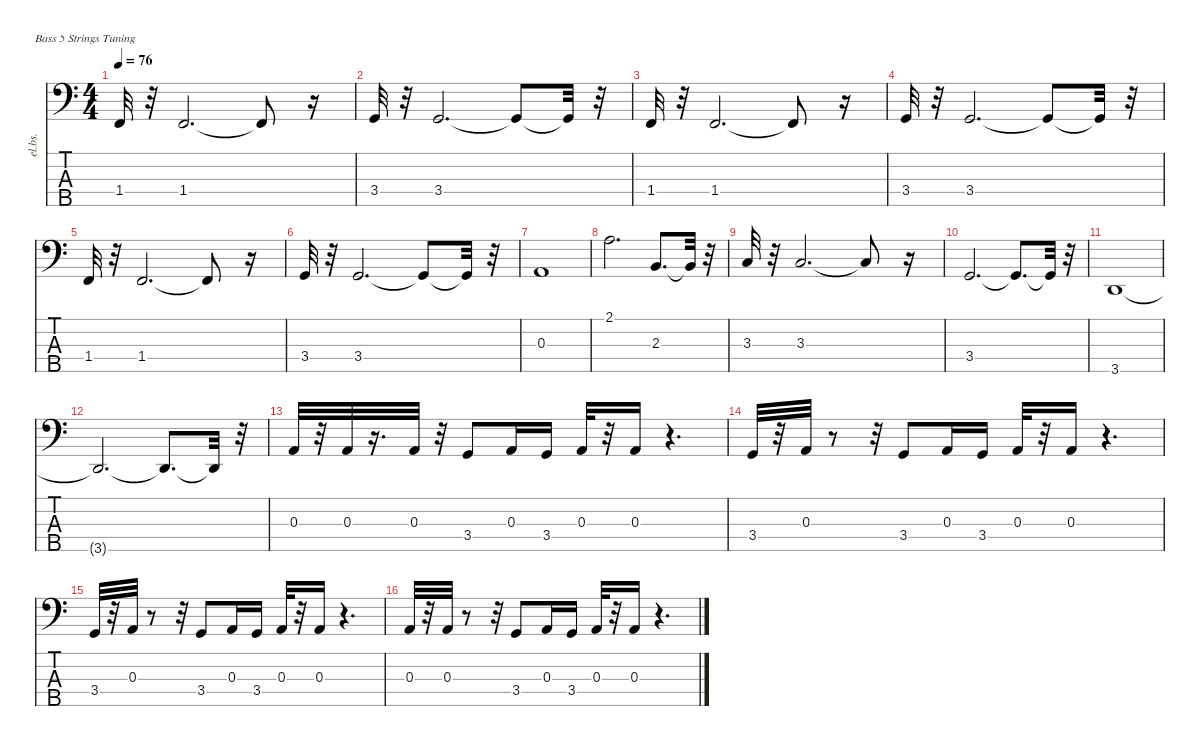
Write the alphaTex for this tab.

\defaultSystemsLayout 4
\hideDynamics
\bracketExtendMode nobrackets
\otherSystemsTrackNameOrientation horizontal
\track ("Bass" "el.bs.") {instrument electricbassfinger}
\staff {score tabs}
\tuning (G2 D2 A1 E1 B0)
\ts (4 4)
\tempo 76
\clef f4
\ks c
1.4.32{dy fff} r.32 1.4.2{d} 1.4{t}.8{dy f} r.16 |
3.4.32{dy fff} r.32 3.4.2{d} 3.4{t}.8{dy f} 3.4{t}.32 r.32 |
1.4.32{dy fff} r.32 1.4.2{d} 1.4{t}.8{dy f} r.16 |
3.4.32{dy fff} r.32 3.4.2{d} 3.4{t}.8{dy f} 3.4{t}.32 r.32 |
1.4.32{dy fff} r.32 1.4.2{d} 1.4{t}.8{dy f} r.16 |
3.4.32{dy fff} r.32 3.4.2{d} 3.4{t}.8{dy f} 3.4{t}.32 r.32 |
0.3.1{dy fff} |
2.1.2{d dy mf} 2.3.8{d dy f} 2.3{t}.32 r.32 |
3.3.32{dy fff} r.32 3.3.2{d} 3.3{t}.8{dy f} r.16 |
3.4.2{d dy fff} 3.4{t}.8{d dy f} 3.4{t}.32 r.32 |
3.5.1{dy fff} |
3.5{t}.2{d dy f} 3.5{t}.8{d} 3.5{t}.32 r.32 |
0.3.32{dy fff} r.32 0.3.32 r.16{d} 0.3.32{dy f} r.32 3.4.8{dy fff} 0.3.16 3.4.16 0.3.32 r.32 0.3.16 r.4{d} |
3.4.32 r.32 0.3.32 r.8 r.32 3.4.8 0.3.16 3.4.16 0.3.32 r.32 0.3.16 r.4{d} |
3.4.32 r.32 0.3.32 r.8 r.32 3.4.8 0.3.16 3.4.16 0.3.32 r.32 0.3.16 r.4{d} |
0.3.32 r.32 0.3.32 r.8 r.32 3.4.8 0.3.16 3.4.16 0.3.32 r.32 0.3.16 r.4{d}
